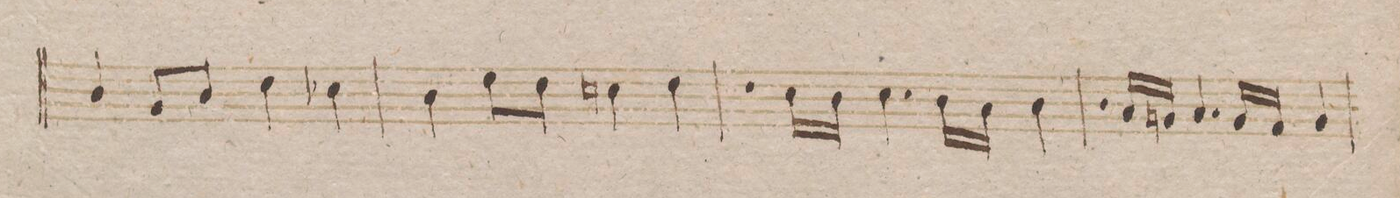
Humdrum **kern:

**kern	**dynam
*I"Fagotto 2do	*
*clefF4	*
*k[b-]	*
*met(c)	*
*M4/4	*
4D/	.
8BB-/L	.
8D/J	.
4F\	.
4E-X\	.
=248	=248
4D\	.
8G\L	.
8F\J	.
4En\	.
4.F\	.
=249	=249
16E\LL	.
16D\JJ	.
4.E\	.
16D/LL	.
16C/JJ	.
4.D/	.
=250	=250
16C/LL	.
16BBn/JJ	.
4.C/	.
16BB/LL	.
16AA/JJ	.
4BB/	.
=251	=251
*-	*-
